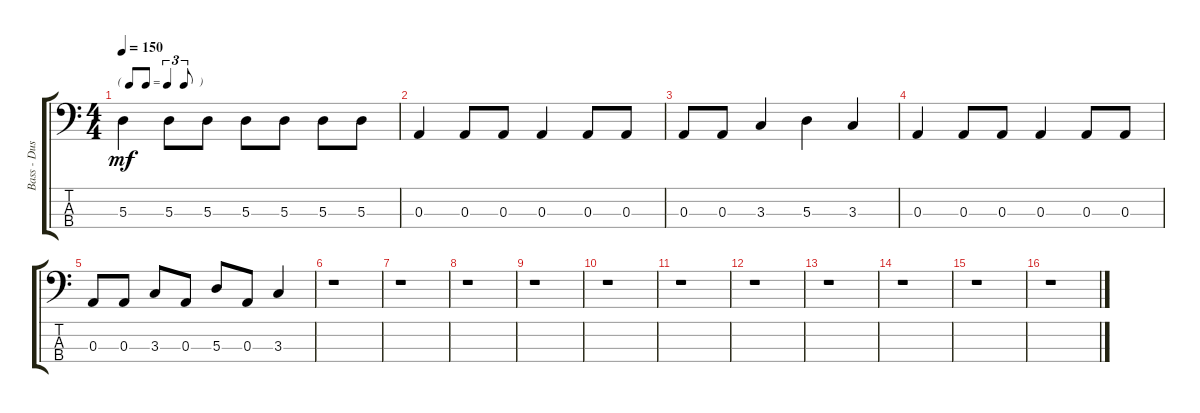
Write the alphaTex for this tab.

\track ("Bass - Dusty Hill" "Bass - Dus") {instrument electricbassfinger}
\staff {score tabs}
\tuning (G2 D2 A1 E1) {hide}
\ts (4 4)
\tf triplet8th
\tempo 150
\clef f4
\ks c
5.3.4{dy mf} 5.3.8 5.3.8 5.3.8 5.3.8 5.3.8 5.3.8 |
0.3.4 0.3.8 0.3.8 0.3.4 0.3.8 0.3.8 |
0.3.8 0.3.8 3.3.4 5.3.4 3.3.4 |
0.3.4 0.3.8 0.3.8 0.3.4 0.3.8 0.3.8 |
0.3.8 0.3.8 3.3.8 0.3.8 5.3.8 0.3.8 3.3.4 |
r.1 |
r.1 |
r.1 |
r.1 |
r.1 |
r.1 |
r.1 |
r.1 |
r.1 |
r.1 |
r.1
